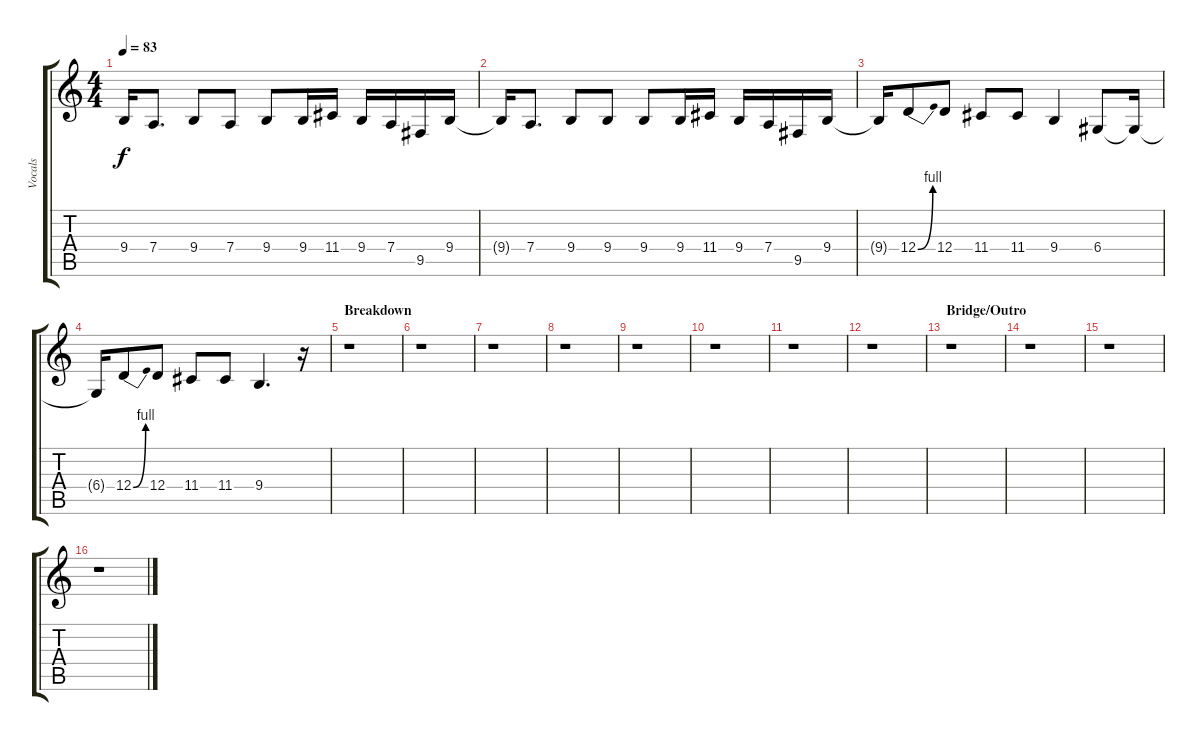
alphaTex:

\track ("Vocals" "Vocals") {instrument trumpet}
\staff {score tabs}
\tuning (E4 B3 G3 D3 A2 E2) {hide}
\ts (4 4)
\tempo 83
\clef g2
\ks c
9.4{t}.16{dy f} 7.4.8{d} 9.4.8 7.4.8 9.4.8 9.4.16 11.4.16 9.4.16 7.4.16 9.5.16 9.4.16 |
9.4{t}.16 7.4.8{d} 9.4.8 9.4.8 9.4.8 9.4.16 11.4.16 9.4.16 7.4.16 9.5.16 9.4.16 |
9.4{t}.16 12.4{be (bend 0 0 60 4)}.8 12.4.8 11.4.8 11.4.8 9.4.4 6.4.8 6.4{t}.16 |
6.4{t}.16 12.4{be (bend 0 0 60 4)}.8 12.4.8 11.4.8 11.4.8 9.4.4{d} r.16 |
\section ("" "Breakdown")
r.1 |
r.1 |
r.1 |
r.1 |
r.1 |
r.1 |
r.1 |
r.1 |
\section ("" "Bridge/Outro")
r.1 |
r.1 |
r.1 |
r.1
